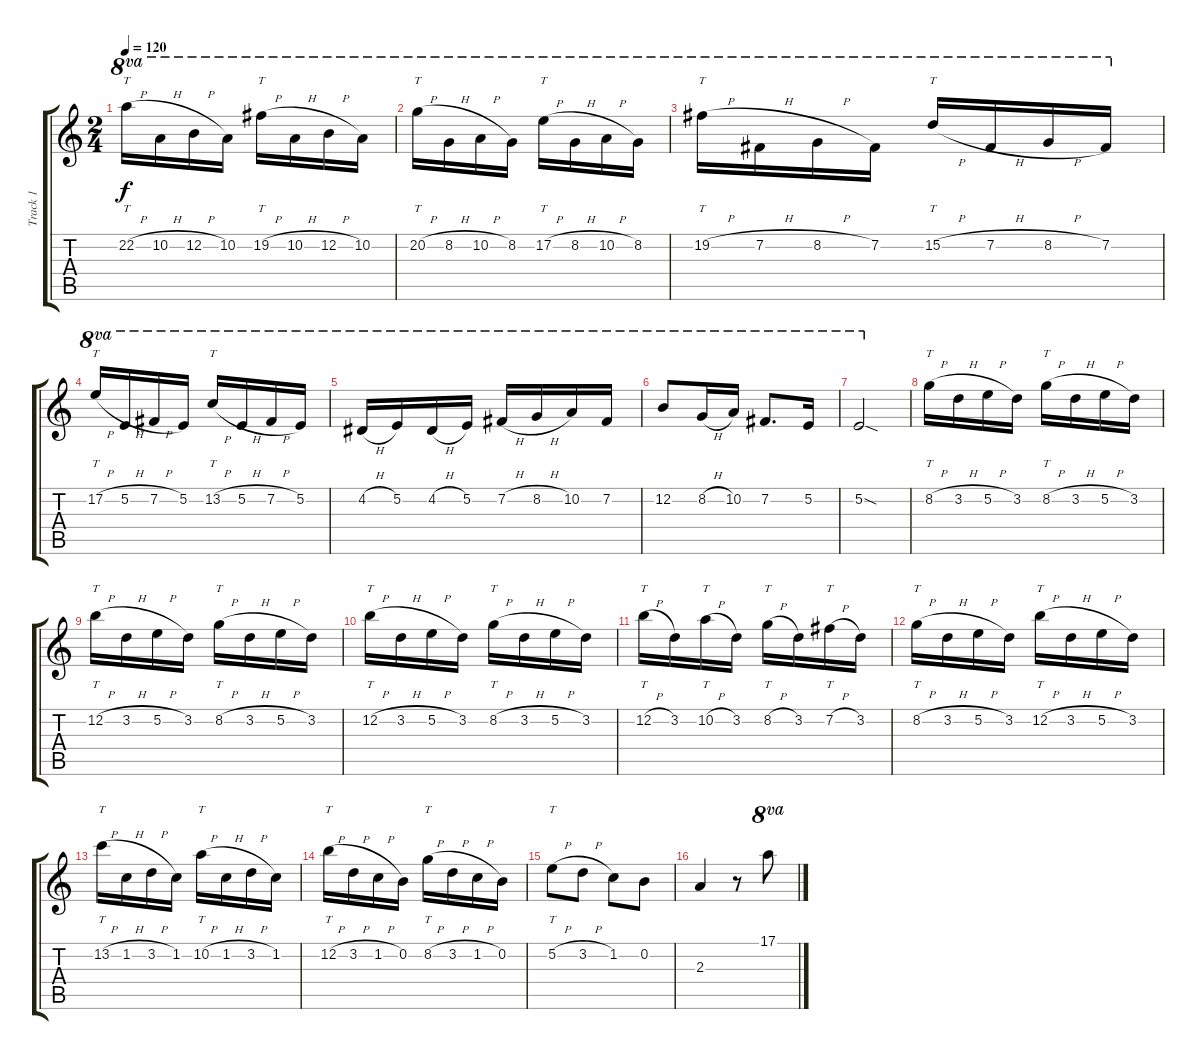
\track ("Track 1" "Track 1") {instrument electricguitarjazz}
\staff {score tabs}
\tuning (E4 B3 G3 D3 A2 E2) {hide}
\ts (2 4)
\tempo 120
\clef g2
\ks c
22.2{h}.16{tt ot 8va dy f} 10.2{h}.16{ot 8va} 12.2{h}.16{ot 8va} 10.2.16{ot 8va} 19.2{h}.16{tt ot 8va} 10.2{h}.16{ot 8va} 12.2{h}.16{ot 8va} 10.2.16{ot 8va} |
20.2{h}.16{tt ot 8va} 8.2{h}.16{ot 8va} 10.2{h}.16{ot 8va} 8.2.16{ot 8va} 17.2{h}.16{tt ot 8va} 8.2{h}.16{ot 8va} 10.2{h}.16{ot 8va} 8.2.16{ot 8va} |
19.2{h}.16{tt ot 8va} 7.2{h}.16{ot 8va} 8.2{h}.16{ot 8va} 7.2.16{ot 8va} 15.2{h}.16{tt ot 8va} 7.2{h}.16{ot 8va} 8.2{h}.16{ot 8va} 7.2.16{ot 8va} |
17.2{h}.16{tt ot 8va} 5.2{h}.16{ot 8va} 7.2{h}.16{ot 8va} 5.2.16{ot 8va} 13.2{h}.16{tt ot 8va} 5.2{h}.16{ot 8va} 7.2{h}.16{ot 8va} 5.2.16{ot 8va} |
4.2{h}.16{ot 8va} 5.2.16{ot 8va} 4.2{h}.16{ot 8va} 5.2.16{ot 8va} 7.2{h}.16{ot 8va} 8.2{h}.16{ot 8va} 10.2.16{ot 8va} 7.2.16{ot 8va} |
12.2.8{ot 8va} 8.2{h}.16{ot 8va} 10.2.16{ot 8va} 7.2.8{d ot 8va} 5.2.16{ot 8va} |
5.2{sod}.2{ot 8va} |
8.2{h}.16{tt} 3.2{h}.16 5.2{h}.16 3.2.16 8.2{h}.16{tt} 3.2{h}.16 5.2{h}.16 3.2.16 |
12.2{h}.16{tt} 3.2{h}.16 5.2{h}.16 3.2.16 8.2{h}.16{tt} 3.2{h}.16 5.2{h}.16 3.2.16 |
12.2{h}.16{tt} 3.2{h}.16 5.2{h}.16 3.2.16 8.2{h}.16{tt} 3.2{h}.16 5.2{h}.16 3.2.16 |
12.2{h}.16{tt} 3.2.16 10.2{h}.16{tt} 3.2.16 8.2{h}.16{tt} 3.2.16 7.2{h}.16{tt} 3.2.16 |
8.2{h}.16{tt} 3.2{h}.16 5.2{h}.16 3.2.16 12.2{h}.16{tt} 3.2{h}.16 5.2{h}.16 3.2.16 |
13.2{h}.16{tt} 1.2{h}.16 3.2{h}.16 1.2.16 10.2{h}.16{tt} 1.2{h}.16 3.2{h}.16 1.2.16 |
12.2{h}.16{tt} 3.2{h}.16 1.2{h}.16 0.2.16 8.2{h}.16{tt} 3.2{h}.16 1.2{h}.16 0.2.16 |
5.2{h}.8{tt} 3.2{h}.8 1.2.8 0.2.8 |
2.3.4 r.8 17.1.8{ot 8va}
